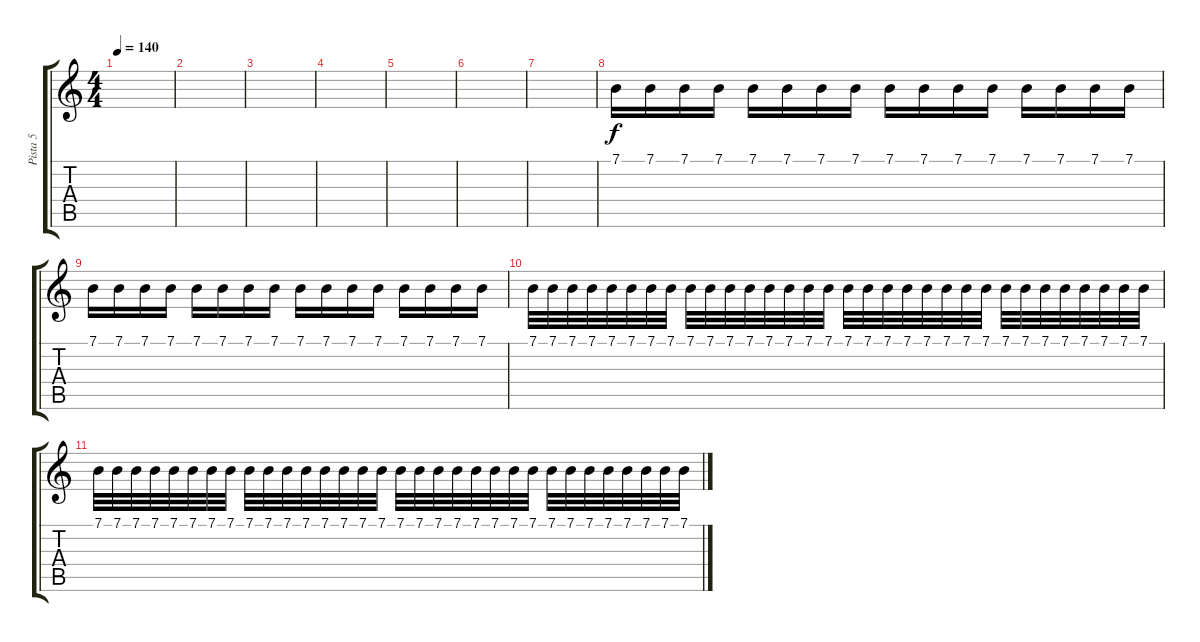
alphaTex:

\track ("Pista 5" "Pista 5") {instrument guitarfretnoise}
\staff {score tabs}
\tuning (E4 B3 G3 D3 A2 E2) {hide}
\ts (4 4)
\tempo 140
\clef g2
\ks c
|
|
|
|
|
|
|
7.1.16 7.1.16 7.1.16 7.1.16 7.1.16 7.1.16 7.1.16 7.1.16 7.1.16 7.1.16 7.1.16 7.1.16 7.1.16 7.1.16 7.1.16 7.1.16 |
7.1.16 7.1.16 7.1.16 7.1.16 7.1.16 7.1.16 7.1.16 7.1.16 7.1.16 7.1.16 7.1.16 7.1.16 7.1.16 7.1.16 7.1.16 7.1.16 |
7.1.32 7.1.32 7.1.32 7.1.32 7.1.32 7.1.32 7.1.32 7.1.32 7.1.32 7.1.32 7.1.32 7.1.32 7.1.32 7.1.32 7.1.32 7.1.32 7.1.32 7.1.32 7.1.32 7.1.32 7.1.32 7.1.32 7.1.32 7.1.32 7.1.32 7.1.32 7.1.32 7.1.32 7.1.32 7.1.32 7.1.32 7.1.32 |
7.1.32 7.1.32 7.1.32 7.1.32 7.1.32 7.1.32 7.1.32 7.1.32 7.1.32 7.1.32 7.1.32 7.1.32 7.1.32 7.1.32 7.1.32 7.1.32 7.1.32 7.1.32 7.1.32 7.1.32 7.1.32 7.1.32 7.1.32 7.1.32 7.1.32 7.1.32 7.1.32 7.1.32 7.1.32 7.1.32 7.1.32 7.1.32
